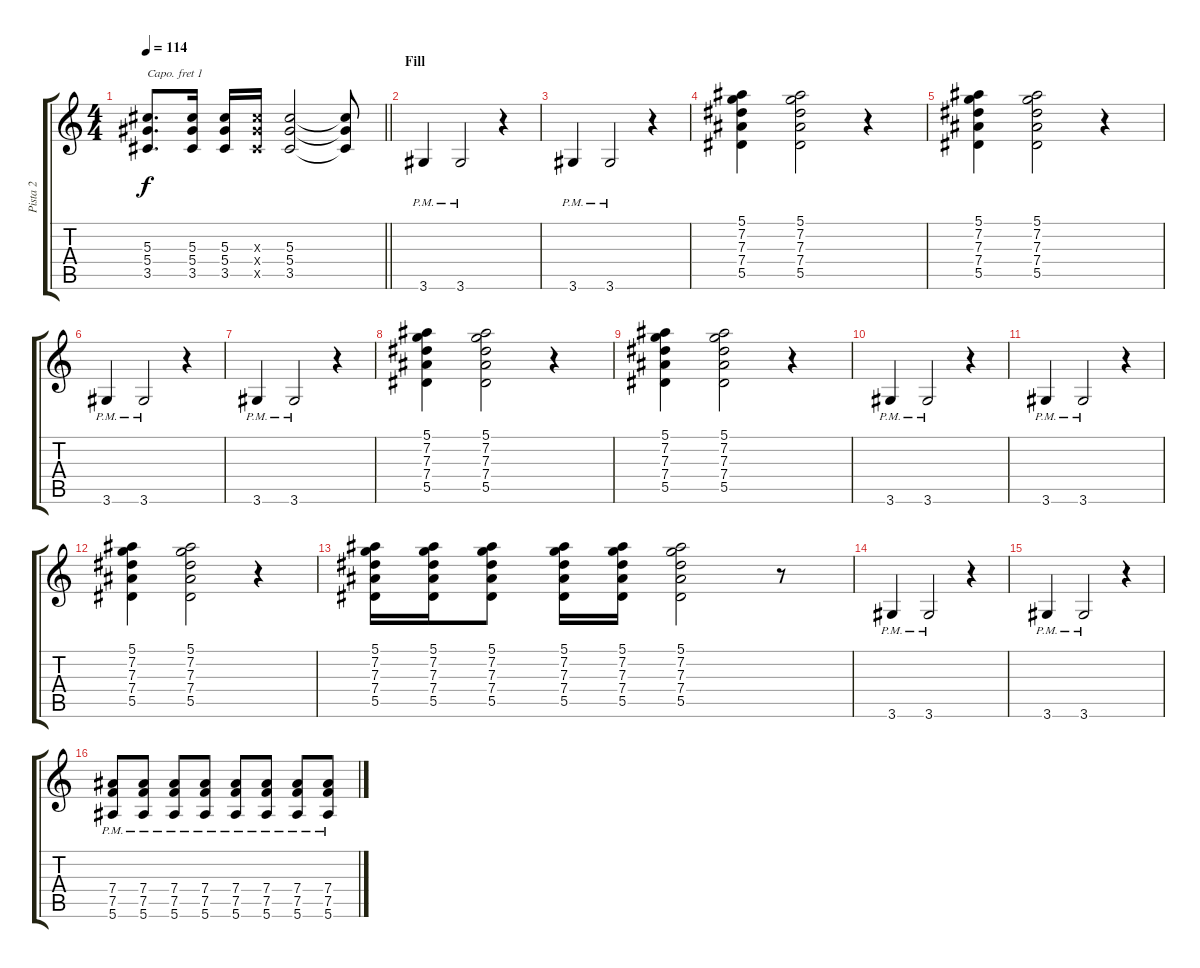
\track ("Pista 2" "Pista 2") {instrument overdrivenguitar}
\staff {score tabs}
\capo 1
\tuning (E4 B3 G3 D3 A2 E2) {hide}
\ts (4 4)
\tempo 114
\clef g2
\barLineRight lightlight
\ks c
(5.3 5.4 3.5).8{d dy f} (5.3 5.4 3.5).16 (5.3 5.4 3.5).16 (5.3{x} 5.4{x} 3.5{x}).16 (5.3 5.4 3.5).2 (5.3{t} 5.4{t} 3.5{t}).8 |
\section ("" "Fill")
3.6{pm}.4{balance 3} 3.6{pm}.2 r.4 |
3.6{pm}.4 3.6{pm}.2 r.4 |
(5.1 7.2 7.3 7.4 5.5).4 (5.1 7.2 7.3 7.4 5.5).2 r.4 |
(5.1 7.2 7.3 7.4 5.5).4 (5.1 7.2 7.3 7.4 5.5).2 r.4 |
3.6{pm}.4 3.6{pm}.2 r.4 |
3.6{pm}.4 3.6{pm}.2 r.4 |
(5.1 7.2 7.3 7.4 5.5).4 (5.1 7.2 7.3 7.4 5.5).2 r.4 |
(5.1 7.2 7.3 7.4 5.5).4 (5.1 7.2 7.3 7.4 5.5).2 r.4 |
3.6{pm}.4 3.6{pm}.2 r.4 |
3.6{pm}.4 3.6{pm}.2 r.4 |
(5.1 7.2 7.3 7.4 5.5).4 (5.1 7.2 7.3 7.4 5.5).2 r.4 |
(5.1 7.2 7.3 7.4 5.5).16 (5.1 7.2 7.3 7.4 5.5).16 (5.1 7.2 7.3 7.4 5.5).8 (5.1 7.2 7.3 7.4 5.5).16 (5.1 7.2 7.3 7.4 5.5).16 (5.1 7.2 7.3 7.4 5.5).2 r.8 |
3.6{pm}.4 3.6{pm}.2 r.4 |
3.6{pm}.4 3.6{pm}.2 r.4 |
(7.4{pm} 7.5{pm} 5.6{pm}).8 (7.4{pm} 7.5{pm} 5.6{pm}).8 (7.4{pm} 7.5{pm} 5.6{pm}).8 (7.4{pm} 7.5{pm} 5.6{pm}).8 (7.4{pm} 7.5{pm} 5.6{pm}).8 (7.4{pm} 7.5{pm} 5.6{pm}).8 (7.4{pm} 7.5{pm} 5.6{pm}).8 (7.4{pm} 7.5{pm} 5.6{pm}).8
